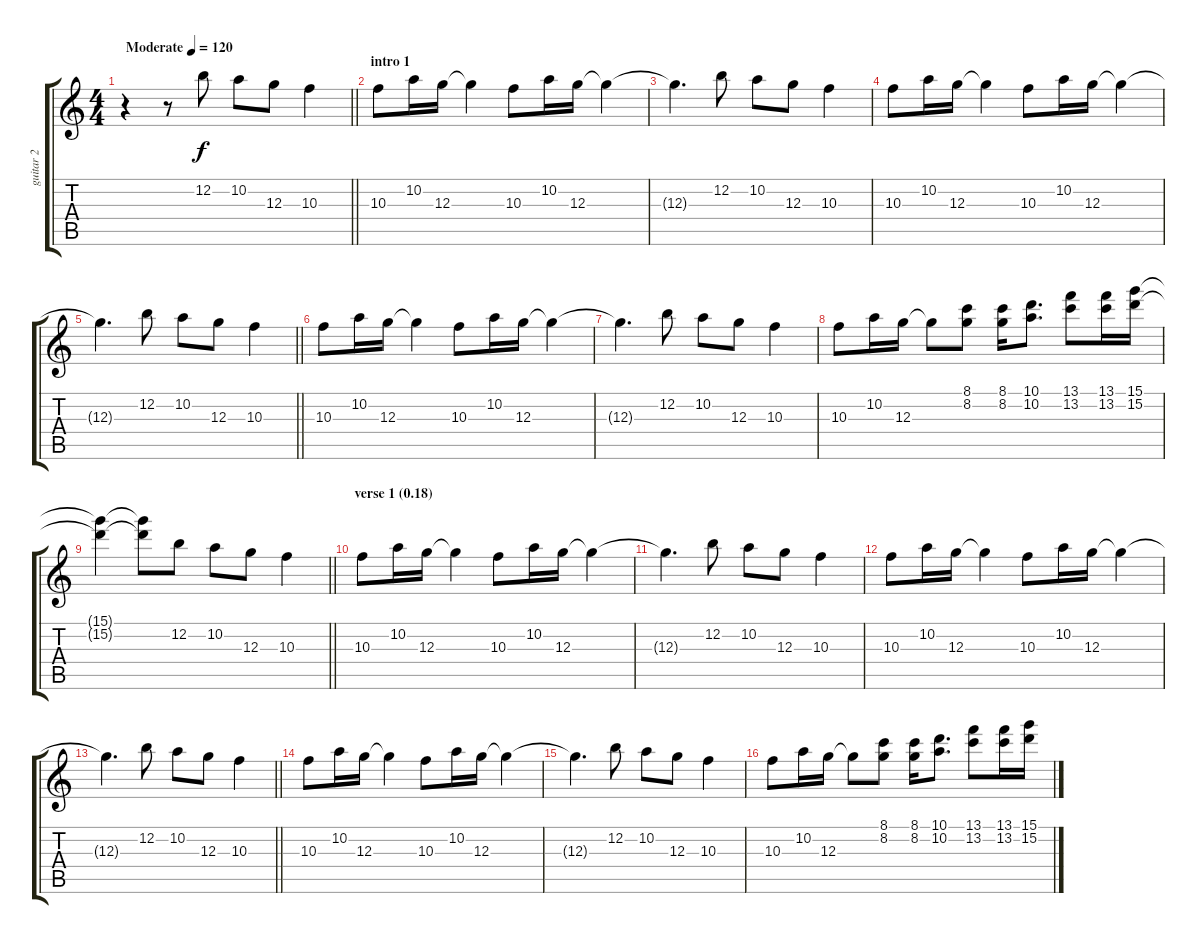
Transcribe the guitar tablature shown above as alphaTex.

\track ("guitar 2" "guitar 2") {instrument overdrivenguitar}
\staff {score tabs}
\tuning (E4 B3 G3 D3 A2 E2) {hide}
\ts (4 4)
\tempo (120 "Moderate")
\clef g2
\barLineRight lightlight
\ks c
r.4{dy f instrument overdrivenguitar} r.8 12.2.8 10.2.8 12.3.8 10.3.4 |
\section ("" "intro 1")
10.3.8 10.2.16 12.3.16 12.3{t}.4 10.3.8 10.2.16 12.3.16 12.3{t}.4 |
12.3{t}.4{d} 12.2.8 10.2.8 12.3.8 10.3.4 |
10.3.8 10.2.16 12.3.16 12.3{t}.4 10.3.8 10.2.16 12.3.16 12.3{t}.4 |
\barLineRight lightlight
12.3{t}.4{d} 12.2.8 10.2.8 12.3.8 10.3.4 |
10.3.8 10.2.16 12.3.16 12.3{t}.4 10.3.8 10.2.16 12.3.16 12.3{t}.4 |
12.3{t}.4{d} 12.2.8 10.2.8 12.3.8 10.3.4 |
10.3.8 10.2.16 12.3.16 12.3{t}.8 (8.1 8.2).8 (8.1 8.2).16 (10.1 10.2).8{d} (13.1 13.2).8 (13.1 13.2).16 (15.1 15.2).16 |
\barLineRight lightlight
(15.1{t} 15.2{t}).4 (15.1{t} 15.2{t}).8 12.2.8 10.2.8 12.3.8 10.3.4 |
\section ("" "verse 1 (0.18)")
10.3.8 10.2.16 12.3.16 12.3{t}.4 10.3.8 10.2.16 12.3.16 12.3{t}.4 |
12.3{t}.4{d} 12.2.8 10.2.8 12.3.8 10.3.4 |
10.3.8 10.2.16 12.3.16 12.3{t}.4 10.3.8 10.2.16 12.3.16 12.3{t}.4 |
\barLineRight lightlight
12.3{t}.4{d} 12.2.8 10.2.8 12.3.8 10.3.4 |
10.3.8 10.2.16 12.3.16 12.3{t}.4 10.3.8 10.2.16 12.3.16 12.3{t}.4 |
12.3{t}.4{d} 12.2.8 10.2.8 12.3.8 10.3.4 |
10.3.8 10.2.16 12.3.16 12.3{t}.8 (8.1 8.2).8 (8.1 8.2).16 (10.1 10.2).8{d} (13.1 13.2).8 (13.1 13.2).16 (15.1 15.2).16
